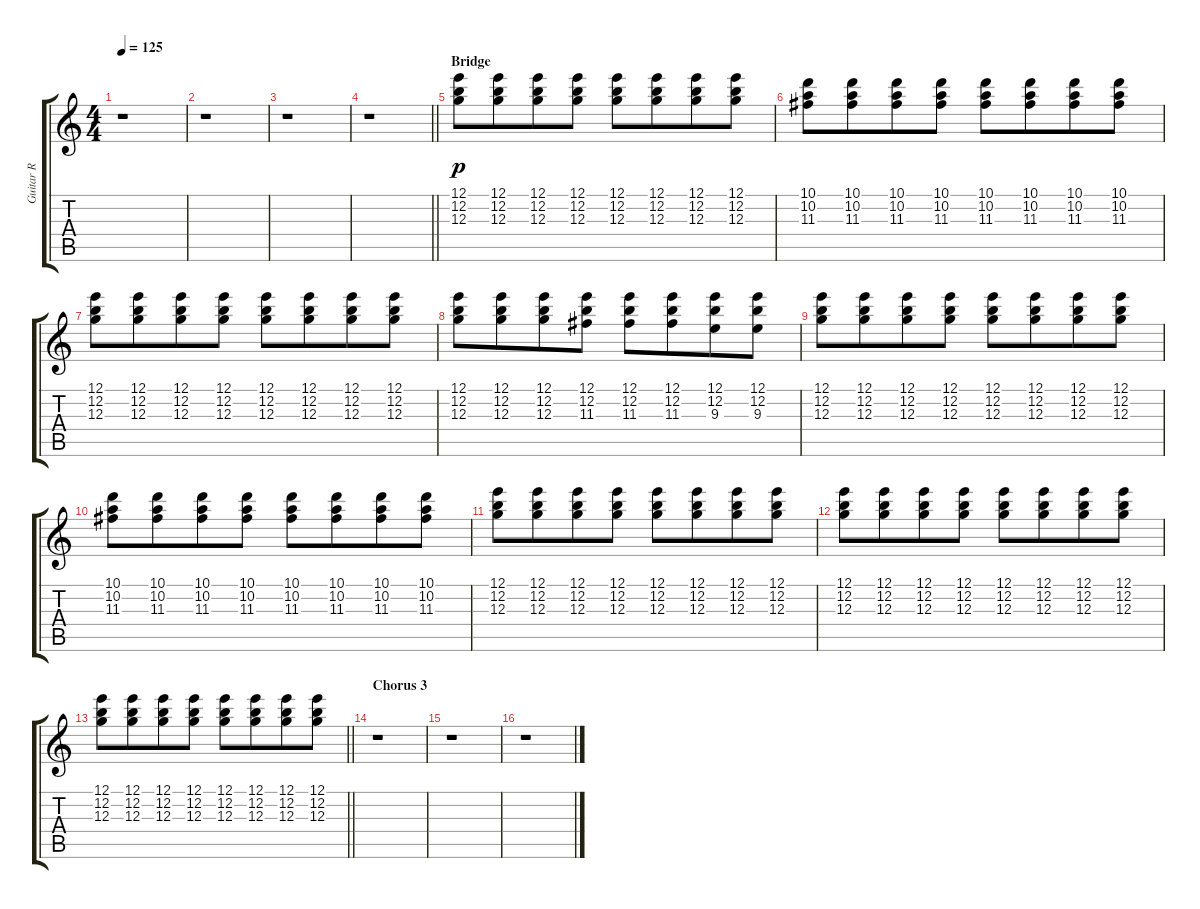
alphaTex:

\track ("Guitar R" "Guitar R") {instrument acousticguitarsteel}
\staff {score tabs}
\tuning (E4 B3 G3 D3 A2 E2) {hide}
\ts (4 4)
\tempo 125
\clef g2
\ks c
r.1{dy p} |
r.1 |
r.1 |
\barLineRight lightlight
r.1{volume 0} |
\section ("" "Bridge")
(12.1 12.2 12.3).8{volume 5} (12.1 12.2 12.3).8{beam merge} (12.1 12.2 12.3).8 (12.1 12.2 12.3).8 (12.1 12.2 12.3).8 (12.1 12.2 12.3).8{beam merge} (12.1 12.2 12.3).8 (12.1 12.2 12.3).8 |
(10.1 10.2 11.3).8 (10.1 10.2 11.3).8{beam merge} (10.1 10.2 11.3).8 (10.1 10.2 11.3).8 (10.1 10.2 11.3).8 (10.1 10.2 11.3).8{beam merge} (10.1 10.2 11.3).8 (10.1 10.2 11.3).8 |
(12.1 12.2 12.3).8 (12.1 12.2 12.3).8{beam merge} (12.1 12.2 12.3).8 (12.1 12.2 12.3).8 (12.1 12.2 12.3).8 (12.1 12.2 12.3).8{beam merge} (12.1 12.2 12.3).8 (12.1 12.2 12.3).8 |
(12.1 12.2 12.3).8 (12.1 12.2 12.3).8{beam merge} (12.1 12.2 12.3).8 (12.1 12.2 11.3).8 (12.1 12.2 11.3).8 (12.1 12.2 11.3).8{beam merge} (12.1 12.2 9.3).8 (12.1 12.2 9.3).8 |
(12.1 12.2 12.3).8 (12.1 12.2 12.3).8{beam merge} (12.1 12.2 12.3).8 (12.1 12.2 12.3).8 (12.1 12.2 12.3).8 (12.1 12.2 12.3).8{beam merge} (12.1 12.2 12.3).8 (12.1 12.2 12.3).8 |
(10.1 10.2 11.3).8 (10.1 10.2 11.3).8{beam merge} (10.1 10.2 11.3).8 (10.1 10.2 11.3).8 (10.1 10.2 11.3).8 (10.1 10.2 11.3).8{beam merge} (10.1 10.2 11.3).8 (10.1 10.2 11.3).8 |
(12.1 12.2 12.3).8 (12.1 12.2 12.3).8{beam merge} (12.1 12.2 12.3).8 (12.1 12.2 12.3).8 (12.1 12.2 12.3).8 (12.1 12.2 12.3).8{beam merge} (12.1 12.2 12.3).8 (12.1 12.2 12.3).8 |
(12.1 12.2 12.3).8 (12.1 12.2 12.3).8{beam merge} (12.1 12.2 12.3).8 (12.1 12.2 12.3).8 (12.1 12.2 12.3).8 (12.1 12.2 12.3).8{beam merge} (12.1 12.2 12.3).8 (12.1 12.2 12.3).8 |
\barLineRight lightlight
(12.1 12.2 12.3).8 (12.1 12.2 12.3).8{beam merge} (12.1 12.2 12.3).8 (12.1 12.2 12.3).8 (12.1 12.2 12.3).8 (12.1 12.2 12.3).8{beam merge} (12.1 12.2 12.3).8 (12.1 12.2 12.3).8 |
\section ("" "Chorus 3")
r.1 |
r.1 |
r.1
